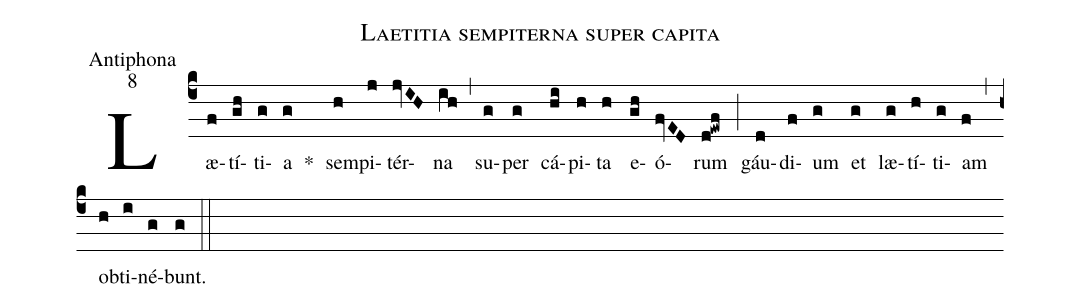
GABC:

name:Laetitia sempiterna super capita;
office-part:Antiphona;
mode:8;
%%
(c4)Læ(f)tí(gh)ti(g)a(g) *() sem(h)pi(j)tér(jvIH)na(ih) (,) su(g)per(g) cá(hi)pi(h)ta(h) e(gh)ó(fvED)rum(d!ewf) (;) gáu(d)di(f)um(g) et(g) læ(g)tí(h)ti(g)am(f) (,) ob(h)ti(i)né(g)bunt.(g) (::)
